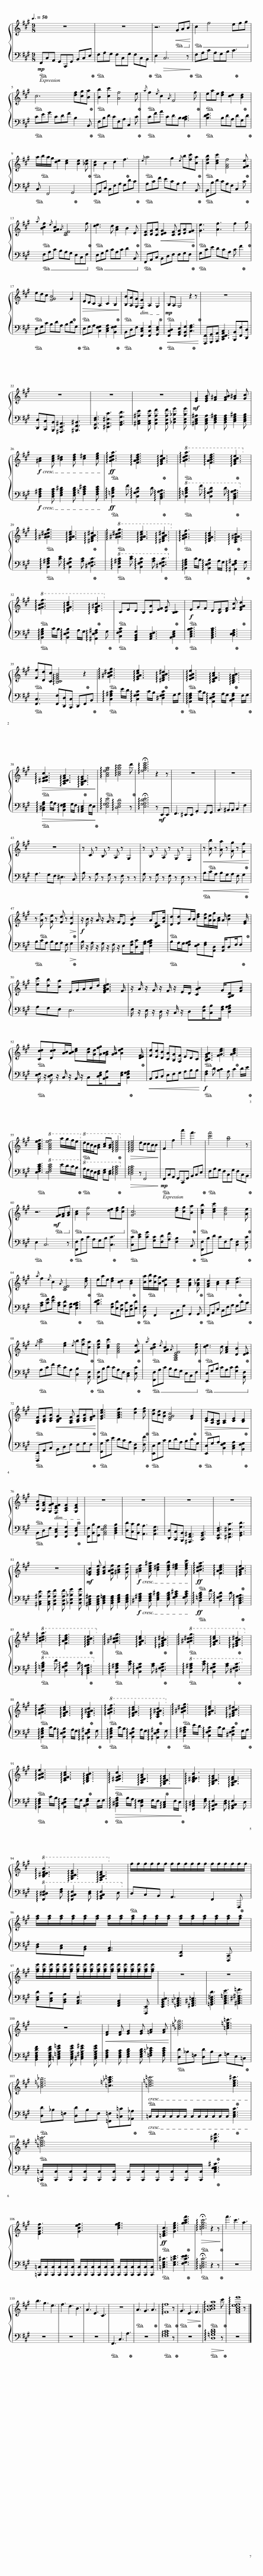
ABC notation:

X:1
%%score { 1 | 2 }
L:1/8
Q:3/8=50
M:9/8
I:linebreak $
K:A
V:1 treble
V:2 bass
V:1
 z9 | z9 | z6!<(! GAB!<)! | c2 f4 efg |$ c6 [df][cg][Ba] | %5
 [Bb]2 [cc']2 [Af]4 e |{/a} f2{/e} c2{/A} F4 f | eae [df]2 [cd]2 [Bd]2 |$ a/b/a/g/ [de]2 [ce]2 [Be]2 [_Be] | [Ad]2 c2 d2 f3 | %10
{/e} a4 g2{/e} b[fc'][ca] | [cfb]2 [cec']2 [FAf]4 [FGe] |${/a} [Bcf]2{/e} [GAc]2{/A} [CEF]4 f | [de]3 d [Ac]2 B2 E | [CF][DG][CA]!<(! [DEG]2 [CF] [DG][EA][FG]!<)! | %15
 [Ge]3 [Af]3 f2 g |$ edc [FGB]4 G2 |!>(! EDC A,2 C2 B,2!>)! | [B,B][A,A][G,G] [F,F]2 A,2 G,2 |!mp! B,A, G,4 z2 z | %20
 z9 |$ z9 | z9 | z9 |!mf! [EG]2 [EGB] [F^A]2 [FAB] [G^B]2 [Gc] |$ %25
!f! [^Ac]2 [Ace] [B^d]2 [Bdf] [c^e]2 [ceg] |!ff! !arpeggio![ABdea]3 !arpeggio![FABdf]3 !arpeggio![EGBce]3 |!8va(! !arpeggio![abd'e'a']3 !arpeggio![fabd'f']3 !arpeggio![egbc'e']3!8va)! |$ !arpeggio![G^Ac^dg]3 !arpeggio![EGAce]3 !arpeggio![^DFAB^d]3 |!8va(! !arpeggio![g^ac'^d'g']3 !arpeggio![egac'e']3 !arpeggio![^dfab^d']3!8va)! | %30
 !arpeggio![FGBcf]3 !arpeggio![DFGBd]3 !arpeggio![CEG^Ac]3 |$!8va(! !arpeggio![fgbc'f']3 !arpeggio![dfgbd']3 !arpeggio![ceg^ac']3!8va)! | CED B,[CA][EF] [DG] [B,C]2 |!f! EGF D[B,E][DF] [Fc] [EGAd]2 |$ [Ff][Dd][Cc] !arpeggio![B,CEGB]4 z2 | %35
 !arpeggio![G^Ac^dg]3 !arpeggio![EGAce]3 !arpeggio![^DFAB^d]3 | !arpeggio![EFABe]3 !arpeggio![CEFAc]3 !arpeggio![B,DFAB]3 |$!>(! !arpeggio![C^DFGc]3 !arpeggio![A,CDFA]3 !arpeggio![G,B,CEG]3!>)! | !arpeggio![Acefa]4 !arpeggio![Bdgc']4 d' | !arpeggio!!fermata![efac'e']6 z2 z | %40
 z9 | z9 |$ z9 | z C z B, z A, z G,2 | z B, z A, z G, z F,2 | %45
!<(! z [Bb] z [Aa] z [Gg] z [Ff]2!<)! |$ z [Af] z [Ge] z [Fd] z!>(! [Ec]2!>)! |!f! z/ B/ z/ A/ z/ G/ z/ F/E [DBc]2 A/[B,CE][Gc]/ | [Dd][Ed]B/B/ [df][cf]/[Ae]/[Ag]/[Ac]/ A/ [Be]2 [EG]/ |$ [ec'][db][ca] E/G/A/B/d/ [EGABde]3 F/ | %50
 z/ A/ z/ G/ z/ F/ z/ E/D/ [CAB]2 G/[A,B,D][FB] |$ [Ccd][Dcd][AB]/[AB]/ [ce][Be]/[Gd]/[Gfg]/[GAB]/ [GA]/ [Ade]2 [DEF]/ | [Fd][Ec][DB] [CA][B,G][A,F] EDC | [B,CEGA]3 [FGce]3 [GAce]3 |$ [FAcef]3!8va(! [fac'e'f']4 a'/g'/f'/e'/!8va)! | %55
!8va(! d'/c'/b/a/[gb] [ac'][gb] !arpeggio![dfac'e']4!8va)! |!>(! !arpeggio![DFAce]4 dc cBB!>)! | F2 f2 a'2 f'3 | [c'f']4 [gb]4 z |$ z6!mf! [FG][FA][GB] | %60
 [Ac]2 [Af]4 [de][df][cg] | [Gc]6 [df][cg][Ba] | [Bdb]2 [cec']2 [Adf]4 [Ae] |${/a} f2{/e} c2{/A} [CEF]4 [df] | eae [df]2 [cd]2 [Bd]2 | %65
 [ca]/[db]/[ca]/[Bg]/ [Gde]2 [Fce]2 [GBe]2 [G_Be] | [FAd]2 [Ac]2 [Bd]2 [cf]3 |${/e} [ac']4 [eg]2{/e} b[fc'][ca] | [cfb]2 [cec']2 [FAcf]4 [FGe] |{/a} [Bcf]2{/e} [GAc]2{/A} [F,A,CEF]4 [cf] | %70
 [de]3 d [FAc]2 [DB]2 [DE] |$ [A,CF][B,DG][CEA]!<(! [B,DEG]2 [A,CF] [B,DG][CEA][DFG]!<)! | [EGce]3 [FAcf]3 [cf]2 [dg] | [Be][Ad][Gc] [DFGB]4 [EG]2 |!>(! [CE][A,D][G,C] [A,C]2 [CE]2 [B,D]2!>)! |$ %75
 [B,FB][A,FA][G,FG] [F,CEF]2 [A,CF]2 [G,DF]2 | z9 | z9 | z9 | z9 |$ %80
 z9 |!mf! [E=Gc]2 [EGBe] [FAd]2 [FABf] [^GBe]2 [Gcg] |!f! [^Acf]2 [Ace^a] [B^dg]2 [Bdfb] [c^eg]2 [cegc'] |!ff! !arpeggio![ABdea]3 !arpeggio![FABdf]3 !arpeggio![EGBce]3 |$!8va(! !arpeggio![abd'e'a']3 !arpeggio![fabd'f']3 !arpeggio![egbc'e']3!8va)! | %85
 !arpeggio![G^Ac^dg]3 !arpeggio![EGAce]3 !arpeggio![^DFAB^d]3 |!8va(! !arpeggio![g^ac'^d'g']3 !arpeggio![egac'e']3 !arpeggio![^dfab^d']3!8va)! |$ !arpeggio![FGBcf]3 !arpeggio![DFGBd]3 !arpeggio![CEG^Ac]3 |!8va(! !arpeggio![fgbc'f']3 !arpeggio![dfgbd']3 !arpeggio![ceg^ac']3!8va)! | !arpeggio![G^Ac^dg]3 !arpeggio![EGAce]3 !arpeggio![^DFAB^d]3 |$ %90
 !arpeggio![EFABe]3 !arpeggio![CEFAc]3 !arpeggio![B,DFAB]3 |!>(! !arpeggio![C^DFGc]3 !arpeggio![A,CDFA]3 !arpeggio![G,B,CEG]3!>)! | !arpeggio![B,^DEFB]3 !arpeggio![G,B,CEG]3 !arpeggio![F,A,B,DF]3 |$!8va(! !arpeggio![B^defb]3 !arpeggio![GBceg]3 !arpeggio![FABdf]3!8va)! | f/f/f/f/f/f/ f/f/f/f/f/f/ f/f/f/f/f/f/ |$ %95
 [fa]/[fa]/[fa]/[fa]/[fa]/[fa]/ [fa]/[fa]/[fa]/[fa]/[fa]/[fa]/ [fa]/[fa]/[fa]/[fa]/[fa]/[fa]/ |$ [fae']/[fae']/[fae']/[fae']/[fae']/[fae']/ [fae']/[fae']/[fae']/[fae']/[fae']/[fae']/ [fae']/[fae']/[fae']/[fae']/[fae']/[fae']/ | z9 | z9 |$ z9 | %100
!<(! [DF]2 [DF] [EG]2 [EG] [=FA]2 [FA]!<)! | [_Bd=f_b]6 [=ce=g=c']3 |$ [_Bd=f_b]6 [=c=f_a=c']3 | [=ce=g=c']6 [ceg^c']3 |$ [=ce=g=c']6 [g^c'f']3 |$ %105
 [EGcf]3 [Gcef]3 [cefg]3 |!ff! [=CEGc]3 [Gceg]3 [gac'f']3 |!>(! !arpeggio!!fermata![=cegc']6 z2 z!>)! | f'3 c'3 a3 |$ b3 g3 e3 | %110
 f3 d3 B3 | A3 E3 C3 | z9 | A3 G3 A3 | !arpeggio![Ff]8 z | %115
 G3!>(! E3 F3!>)! | !arpeggio![ABdea]8 c' | !arpeggio![FAcefe']8 z |] %118
V:2
!mp!!ped! F,,C,A,, G,,C,,G,, B,,C,E,!ped-up! |!ped! F,A,G, F,C,G, F,C,B,,!ped-up! |!ped! E,2!>(! C,6!ped! z!ped-up!!>)! |!ped! F,A,C A,G,B, C3!ped-up! |$!ped! CEG CDF B,2 B,,!ped-up! | %5
!ped! F,B,D CF,A, C,2 C!ped-up! |!ped! CFA CDB, [A,B,C]3!ped-up! |!ped! [B,DE]3 B,DA, DG,D!ped-up! |$!ped! C,!ped! F,,4 G,,4!ped-up! |!ped! F,,A,,D, C,F,A, G,DC!ped-up! | %10
!ped! A,CF ECA, B,2 B,,!ped-up! |!ped! B,,B,D CA,F, C,2 C!ped-up! |$!ped! F,A,C B,A,G, E,C,F,!ped-up! |!ped! E,G,B, CA,C D2 B,,!ped-up! |!ped! F,,A,,C, B,,D,F, F,G,F,!ped-up! | %15
!ped! G,CE DCA, C F2!ped-up! |$!ped! E,G,C B,DA, B,DG,!ped-up! |!ped! E,G,A, [C,F,G,]2 [C,E,A,]2 [B,,F,G,]2!ped-up! |!ped! B,,D,F, [F,,C,E,]2 [F,,C,G,]2 [G,,D,F,]2!ped-up! |!ped!!<(!!ped! [F,,C,D,]2 [G,,B,,E,]2 [F,,B,,G,]2 [C,F,A,]3!ped-up!!<)!!ped-up! | %20
 [F,,,F,,][G,,,G,,][A,,,A,,] [C,,E,,F,,A,,C,]3 [B,,,B,,][F,,F,][D,,D,] |$ [D,,D,][C,,C,][B,,,B,,] [^A,,,E,,^A,,]3 [^B,,,F,,^B,,]3 | [D,,G,,D,F,]3 [^E,,A,,^E,C]3 [G,,B,,G,D]3 | [^A,,C,^A,E]2 [A,,C,A,E] [A,,D,A,F]2 [A,,D,A,F] [_B,,E,_B,G]2 [B,,E,B,G] | [^A,,C,E,^A,]2 [A,,C,E,A,] [B,,D,F,^A,]2 [B,,D,F,A,] [C,E,G,^B,]2 [C,E,G,B,] |$ %25
!f! [D,F,^A,C]2 [D,F,A,C] [E,G,B,^D]2 [E,G,B,D] [F,=A,C^E]2 [F,A,CE] |!ped!!ff!!ped! !arpeggio![D,=G,B,D]2 F !arpeggio![D,G,A,D]2 D !arpeggio![B,,D,F,A,B,]3!ped-up! |!ped!!8va(! !arpeggio![D=GBd]2 f !arpeggio![DGAd]2 d !arpeggio![B,DFAB]3!ped-up!!8va)! |$!ped! !arpeggio![C,F,^A,C]2 [CE] !arpeggio![C,F,G,C]2 [A,C] [^D,F,G,C]3!ped-up! |!ped!!8va(! !arpeggio![CF^Ac]2 [ce] !arpeggio![CFGc]2 [Ac] [^DFGc]3!ped-up!!8va)! | %30
!ped! !arpeggio![B,,E,G,B,]2 C/B,/ !arpeggio![B,,E,F,B,]2 A,/G,/ !arpeggio![^A,,E,F,^A,]2 G,!ped-up! |$!ped! !arpeggio![B,,E,G,B,]2 C/B,/ !arpeggio![B,,E,F,B,]2 A,/G,/ !arpeggio![^A,,E,F,^A,]2 G,!ped-up! |!ped! [C,F,G,C]2 [G,,B,,D,G,]2 [A,,C,E,F,]3 [B,,C,E,G,]2!ped-up! |!ped! [C,E,G,B,C]3 [B,,D,F,A,C]3 [D,E,F,A,]3!ped-up! |$!ped! [F,,C,]3 [F,,F,][D,,D,][C,,C,] D,,F,,B,,!ped-up! | %35
!ped! !arpeggio![C,F,^A,C]2 E/D/ !arpeggio![C,F,G,C]2 C/B,/ [^D,F,G,C]2 G,/A,/!ped-up! |!ped! !arpeggio![A,,D,F,A,]2 C/B,/ !arpeggio![A,,D,E,A,]2 A,/G,/ [B,,C,F,A,]2 F,/G,/!ped-up! |$!ped!!>(!!ped! !arpeggio![B,,^D,G,B,]2 B,/A,/ !arpeggio![B,,E,F,G,]2 G,/F,/ !arpeggio![A,,C,E,]2 F,/E,/!ped-up!!>)!!ped-up! |!ped! !arpeggio![E,G,A,E]4 !arpeggio![D,E,A,D]4 z!ped-up! | !arpeggio!!fermata![E,G,A,DE]6 z!mf! E,,E,, | %40
 F,,3 ^E,,E,, .A,,2 G,,G,, | B,,3 ^B,,B,, C,2 F,2 |$ A,3 G,F, ^E,3 C, | B, z A, z G, z F, z z | A, z G, z F, z E, z z | %45
!<(!!ped! B,!ped!CA, B,G,A, F, G,2!ped-up!!<)!!ped-up! |$!ped! B,!ped!CA, B,G,A, F,!>(! G,2!ped-up!!>)! | B,/ z/ A,/ z/ G,/ z/ F,/ z/ E,[F,B,]/[D,C][G,B,]/ [E,A,B,C]2 |!ped! B,A,/G,/[F,A,B,] [E,F,][F,A,][A,,D,] [A,,D,]/D,F,/F,!ped-up! |$ A,G,F, E,6 | %50
 F,/ z/ E,/ z/ D,/ z/ C,/ z/ D,[E,A,]/[C,B,][F,A,]/ [D,G,A,B,]2 |$!ped! [E,F,]/ z/ [D,E,]/ z/ C,/ z/ B,,/ z/ C,[D,E,G,]/[B,,C,A,][E,G,]/ [C,F,G,A,]2!ped-up! |!<(! B,,C,D, E,F,G, A,B,B,!<)! |!ped!!f!!ped! [F,A,]2 D [B,C]2 A, C2 D/E/!ped-up! |$!ped! [E,F,A,CE]3!8va(! [EFAce]4 e/d/c/B/!ped-up!!8va)! | %55
!ped!!8va(!!ped! A/G/F/E/[DF] [EG][DF] !arpeggio![DFAc]4!ped-up!!8va)!!ped-up! |!>(! !arpeggio![D,F,A,C]4 z F,,4!>)! |!mp!!ped! F,,C,A,, G,,C,,G,, B,,C,E,!ped-up! |!ped! F,A,G, F,C,G, F,C,B,,!ped-up! |$!ped! E,2 C,6!ped! z!ped-up! | %60
!ped! [F,,F,]A,C A,G,B, [C,C]3!ped-up! |!ped! [C,C][CE][CG] [G,C][F,D][A,F] [F,B,]2 B,,!ped-up! |!ped! [F,,F,]B,D CF,A, [C,F,]2 [E,C]!ped-up! |$!ped! [A,C][CF][EA] [A,C][G,D][F,B,] [E,A,B,C]3!ped-up! |!ped! [B,DE]3 [F,B,][E,D][D,A,] [C,C][D,G,][E,D]!ped-up! | %65
!ped! [C,F,]!ped! F,,2 A,,C,G, G,,2 G,,!ped-up! |!ped! F,,A,,D, C,F,A, G,DC!ped-up! |$!ped! A,CF ECA, [D,B,]2 [B,,F,]!ped-up! |!ped! [B,,F,]B,D CA,F, [C,E,]2 [E,C]!ped-up! |!ped! [F,,F,]A,C B,A,G, E,C,F,!ped-up! | %70
!ped! [E,,E,]G,B, CA,C [G,D]2 [B,,F,]!ped-up! |$!ped! [F,,,F,,]A,,C, B,,D,F, F,G,F,!ped-up! |!ped! [G,,G,]CE DCA, [C,F,]2 [F,F]!ped-up! |!ped! [E,,E,]G,C B,DA, B,DG,!ped-up! |!ped! [E,,E,]G,A, [C,F,G,]2 [C,E,A,]2 [B,,F,G,]2!ped-up! |$ %75
!ped! B,,D,F, [F,,C,E,]2 [F,,C,G,]2 [G,,D,F,]2!ped-up! | [F,,F,][B,,B,][G,,G,] [A,,C,E,F,A,]4 [B,,D,F,B,]2 | [D,D][C,C][B,,B,] [A,,A,]3 [A,,D,G,]3 | [D,,D,][C,,C,][B,,,B,,] [^A,,,F,,^A,,]3 [C,,G,,B,,]3 | [D,,G,,D,F,]3 [^E,,A,,^E,C]3 [G,,B,,G,D]3 |$ %80
 [^A,,C,^A,E]2 [A,,C,A,E] [A,,D,A,F]2 [A,,D,A,F] [_B,,E,_B,G]2 [B,,E,B,G] | [^A,,C,E,^A,]2 [A,,C,E,A,] [B,,D,F,=A,]2 [B,,D,F,A,] [C,E,G,B,]2 [C,E,G,B,] |!f! [^D,F,^A,C]2 [D,F,A,C] [E,G,B,^D]2 [E,G,B,D] [G,A,C^E]2 [G,A,CE] |!ped!!ff!!ped! !arpeggio![D,=G,B,D]2 F !arpeggio![D,G,A,D]2 D !arpeggio![B,,D,F,A,B,]3!ped-up! |$!ped!!8va(! !arpeggio![D=GBd]2 f !arpeggio![DGAd]2 d !arpeggio![B,DFAB]3!ped-up!!8va)! | %85
!ped! !arpeggio![C,F,^A,C]2 [CE] !arpeggio![C,F,G,C]2 [A,C] [^D,F,G,C]3!ped-up! |!ped!!8va(! !arpeggio![CF^Ac]2 [ce] !arpeggio![CFGc]2 [Ac] [^DFGc]3!ped-up!!8va)! |$!ped! !arpeggio![B,,E,G,B,]2 C/B,/ !arpeggio![B,,E,F,B,]2 A,/G,/ !arpeggio![^A,,E,F,^A,]2 G,!ped-up! |!ped! !arpeggio![B,,E,G,B,]2 C/B,/ !arpeggio![B,,E,F,B,]2 A,/G,/ !arpeggio![^A,,E,F,^A,]2 G,!ped-up! |!ped! !arpeggio![C,F,^A,C]2 E/D/ !arpeggio![C,F,G,C]2 C/B,/ [^D,F,G,C]2 G,/A,/!ped-up! |$ %90
!ped! !arpeggio![A,,D,F,A,]2 C/B,/ !arpeggio![A,,D,E,A,]2 A,/G,/ [B,,C,F,A,]2 F,/G,/!ped-up! |!ped!!>(!!ped! !arpeggio![B,,^D,G,B,]2 B,/A,/ !arpeggio![B,,E,F,G,]2 G,/F,/ !arpeggio![A,,C,E,]2 F,/E,/!ped-up!!>)!!ped-up! | !arpeggio![F,,B,,^D,F,]2 [F,A,] !arpeggio![F,,B,,C,F,]2 [D,F,] !arpeggio![G,,B,,C,F,]2 E, |$!8va(! !arpeggio![F,C^DF]2 [FA] !arpeggio![F,B,CF]2 [DF] !arpeggio![G,B,CF]2 E!8va)! |!ped! D,C,B,, A,,3 F,,2 F,,,!ped-up! |$ %95
 [D,F,][C,E,][B,,D,] [A,,C,]3 [C,,F,,]2 [F,,,C,,] |$ [D,F,D][C,E,C][B,,D,B,] [A,,C,F,]3 [F,,A,,C,]2 [F,,,E,,] | [E,,G,,B,,D,E,]3 [=F,,A,,=C,_E,]3 [^F,,A,,^C,=E,]3 | [=G,,B,,D,=F,D]3 [A,,C,E,=G,E]3 [^A,,C,^E,^G,=F]3 |$ [B,,D,F,A,DF]2 [B,,D,F,A,DF] [=C,E,=G,B,E=G]2 [C,E,G,B,EG] [^C,E,^G,B,E^G]2 [C,E,G,B,EG] | %100
 [D,F,A,C]2 [D,F,A,C] [E,G,B,D]2 [E,G,B,D] [=F,A,=C_E]2 [F,A,CE] |!ped! [D,D]_B,=F, [D,D]B,F, =G,E,=C,!ped-up! |$!ped! [D,D]_B,=F, [D,D]B,F, [=F,,=F,][=C,=C][_A,,_A,]!ped-up! |!ped! =C,/C,/C,/C,/C,/C,/ C,/C,/C,/C,/C,/C,/ [C,E,G,C]3!ped-up! |$!ped! [=C,,=C,]/[C,,C,]/[C,,C,]/[C,,C,]/[C,,C,]/[C,,C,]/ [C,,C,]/[C,,C,]/[C,,C,]/[C,,C,]/[C,,C,]/[C,,C,]/ [C,E,F,G,^C]3!ped-up! |$ %105
 [=C,,=C,]/[C,,C,]/[C,,C,]/[C,,C,]/[C,,C,]/[C,,C,]/ [C,,C,]/[C,,C,]/[C,,C,]/[C,,C,]/[C,,C,]/[C,,C,]/ [C,,C,]/[C,,C,]/[C,,C,]/[C,,C,]/[C,,C,]/[C,,C,]/ |!ped! [=C,E,G,^C]3 [E,G,=CE]3 [F,G,CEF]3!ped-up! |!ped! !arpeggio!!fermata![=C,E,G,C]6 z2 z!ped-up! | z9 |$ z9 | %110
 z9 | z9 |!ped! F,,3 C,3 A,3!ped-up! |!ped! z9!ped-up! |!ped! !arpeggio![F,A,C]8 z!ped-up! | %115
!ped! z9!ped-up! |!ped!!>(! !arpeggio![D,=G,B,D]8 z!ped-up!!>)! | z9 |] %118
